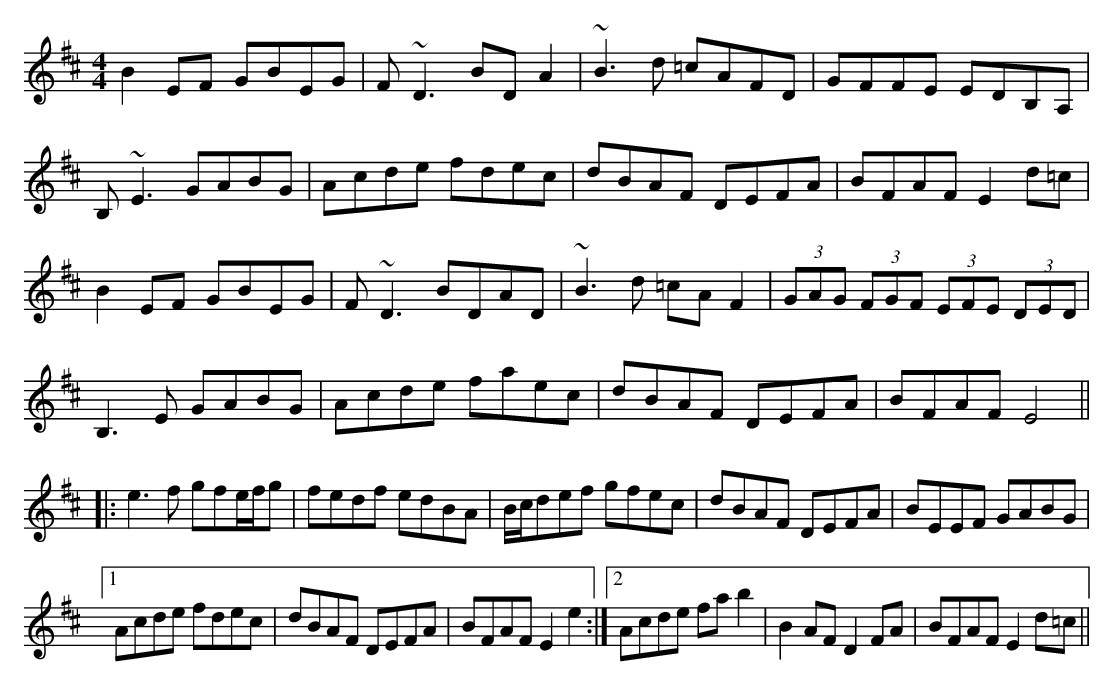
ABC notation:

X:1
M:4/4
K:D
B2EF GBEG|F~D3 BDA2|~B3d =cAFD|GFFE EDB,A,|
B,~E3 GABG|Acde fdec|dBAF DEFA|BFAF E2d=c|
B2EF GBEG|F~D3 BDAD|~B3d =cAF2|(3GAG (3FGF (3EFE (3DED|
B,3E GABG|Acde faec|dBAF DEFA|BFAF E4||
|:e3f gfe/f/g|fedf edBA|B/c/def gfec|dBAF DEFA|BEEF GABG|
[1 Acde fdec|dBAF DEFA|BFAF E2e2:|2 Acde fab2|B2AF D2FA|BFAF E2d=c||
